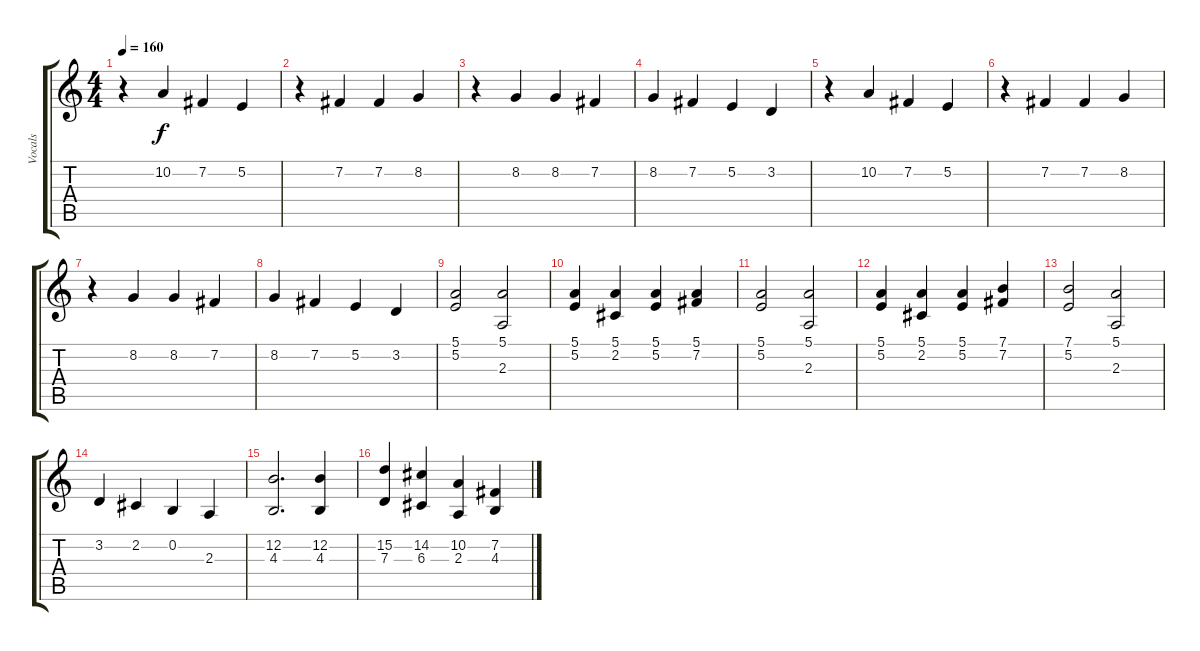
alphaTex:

\track ("Vocals" "Vocals") {instrument flute}
\staff {score tabs}
\tuning (E4 B3 G3 D3 A2 E2) {hide}
\ts (4 4)
\tempo 160
\clef g2
\ks c
r.4{dy f} 10.2.4 7.2.4 5.2.4 |
r.4 7.2.4 7.2.4 8.2.4 |
r.4 8.2.4 8.2.4 7.2.4 |
8.2.4 7.2.4 5.2.4 3.2.4 |
r.4 10.2.4 7.2.4 5.2.4 |
r.4 7.2.4 7.2.4 8.2.4 |
r.4 8.2.4 8.2.4 7.2.4 |
8.2.4 7.2.4 5.2.4 3.2.4 |
(5.1 5.2).2 (5.1 2.3).2 |
(5.1 5.2).4 (5.1 2.2).4 (5.1 5.2).4 (5.1 7.2).4 |
(5.1 5.2).2 (5.1 2.3).2 |
(5.1 5.2).4 (5.1 2.2).4 (5.1 5.2).4 (7.1 7.2).4 |
(7.1 5.2).2 (5.1 2.3).2 |
3.2.4 2.2.4 0.2.4 2.3.4 |
(12.2 4.3).2{d} (12.2 4.3).4 |
(15.2 7.3).4 (14.2 6.3).4 (10.2 2.3).4 (7.2 4.3).4
